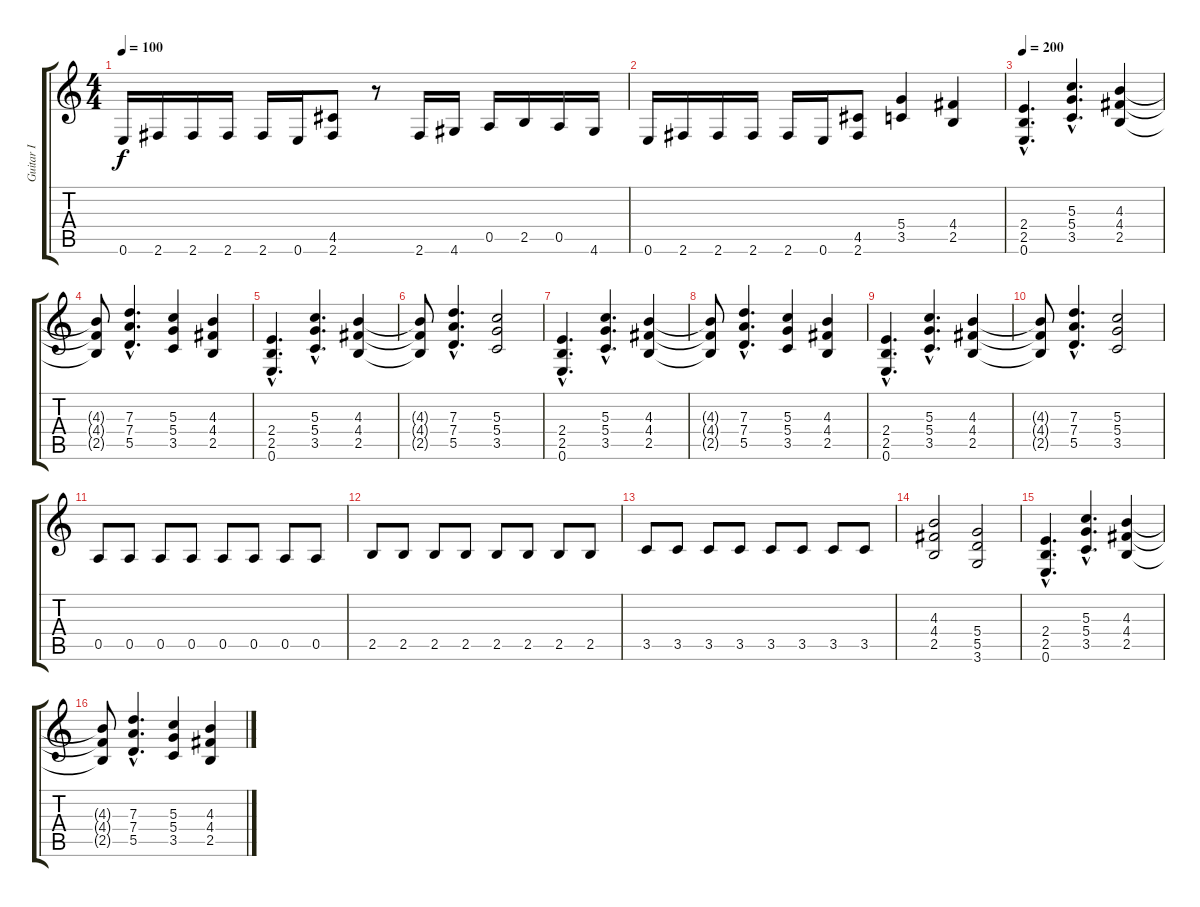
\track ("Guitar I" "Guitar I") {instrument distortionguitar}
\staff {score tabs}
\tuning (E4 B3 G3 D3 A2 E2) {hide}
\ts (4 4)
\tempo 100
\clef g2
\ks c
0.6.16{dy f} 2.6.16 2.6.16 2.6.16 2.6.16 0.6.16 (4.5 2.6).8 r.8 2.6.16 4.6.16 0.5.16 2.5.16 0.5.16 4.6.16 |
0.6.16 2.6.16 2.6.16 2.6.16 2.6.16 0.6.16 (4.5 2.6).8 (5.4 3.5).4 (4.4 2.5).4 |
\tempo 200
(2.4{hac} 2.5{hac} 0.6{hac}).4{d} (5.3{hac} 5.4{hac} 3.5{hac}).4{d} (4.3 4.4 2.5).4 |
(4.3{t} 4.4{t} 2.5{t}).8 (7.3{hac} 7.4{hac} 5.5{hac}).4{d} (5.3 5.4 3.5).4 (4.3 4.4 2.5).4 |
(2.4{hac} 2.5{hac} 0.6{hac}).4{d} (5.3{hac} 5.4{hac} 3.5{hac}).4{d} (4.3 4.4 2.5).4 |
(4.3{t} 4.4{t} 2.5{t}).8 (7.3{hac} 7.4{hac} 5.5{hac}).4{d} (5.3 5.4 3.5).2 |
(2.4{hac} 2.5{hac} 0.6{hac}).4{d} (5.3{hac} 5.4{hac} 3.5{hac}).4{d} (4.3 4.4 2.5).4 |
(4.3{t} 4.4{t} 2.5{t}).8 (7.3{hac} 7.4{hac} 5.5{hac}).4{d} (5.3 5.4 3.5).4 (4.3 4.4 2.5).4 |
(2.4{hac} 2.5{hac} 0.6{hac}).4{d} (5.3{hac} 5.4{hac} 3.5{hac}).4{d} (4.3 4.4 2.5).4 |
(4.3{t} 4.4{t} 2.5{t}).8 (7.3{hac} 7.4{hac} 5.5{hac}).4{d} (5.3 5.4 3.5).2 |
0.5.8 0.5.8 0.5.8 0.5.8 0.5.8 0.5.8 0.5.8 0.5.8 |
2.5.8 2.5.8 2.5.8 2.5.8 2.5.8 2.5.8 2.5.8 2.5.8 |
3.5.8 3.5.8 3.5.8 3.5.8 3.5.8 3.5.8 3.5.8 3.5.8 |
(4.3 4.4 2.5).2 (5.4 5.5 3.6).2 |
(2.4{hac} 2.5{hac} 0.6{hac}).4{d} (5.3{hac} 5.4{hac} 3.5{hac}).4{d} (4.3 4.4 2.5).4 |
(4.3{t} 4.4{t} 2.5{t}).8 (7.3{hac} 7.4{hac} 5.5{hac}).4{d} (5.3 5.4 3.5).4 (4.3 4.4 2.5).4
